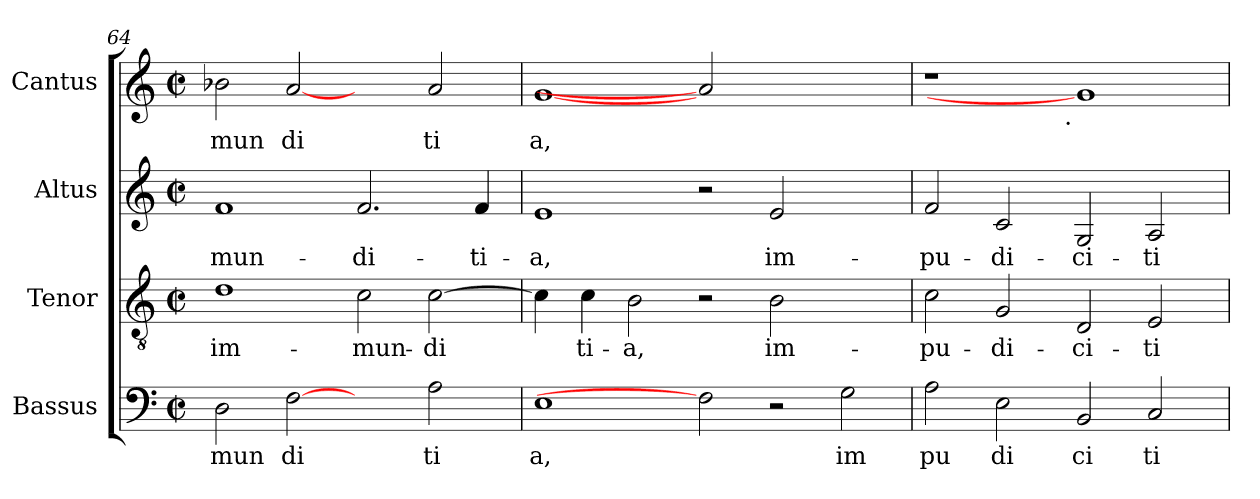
**kern	**text	**kern	**text	**kern	**text	**kern	**text
*part4	*part4	*part3	*part3	*part2	*part2	*part1	*part1
*staff4	*staff4	*staff3	*staff3	*staff2	*staff2	*staff1	*staff1
*I"Bassus	*	*I"Tenor	*	*I"Altus	*	*I"Cantus	*
*	*	*	*	*I'A	*	*I'C	*
!!LO:PB:g=z
*clefF4	*	*clefGv2	*	*clefG2	*	*clefG2	*
*k[]	*	*k[]	*	*k[]	*	*k[]	*
*C:	*	*C:	*	*C:	*	*C:	*
*M2/2	*	*M2/2	*	*M2/2	*	*M2/2	*
*met(c|)	*	*met(c|)	*	*met(c|)	*	*met(c|)	*
=64	=64	=64	=64	=64	=64	=64	=64
!	!LO:LY:b:cj	!	!LO:LY:b:cj	!	!LO:LY:b:cj	!	!LO:LY:b:cj
2D\	mun	1d	im-	1f	mun-	2b-X\	-mun
!	!LO:LY:b:cj	!	!	!	!	!	!LO:LY:b:cj
[2F	di	.	.	.	.	[2a	di
!	!	!	!LO:LY:b:cj	!	!LO:LY:b:cj	!	!
2ryy	.	2c\	-mun-	2.f/	-di-	2ryy	.
!	!LO:LY:b:cj	!	!LO:LY:b:cj	!	!	!	!LO:LY:b:cj
2A\	ti	[>2c\	-di-	.	.	2a/	ti
!	!	!	!	!	!LO:LY:b:cj	!	!
.	.	.	.	4f/	-ti-	.	.
=65	=65	=65	=65	=65	=65	=65	=65
!	!LO:LY:b:cj	!	!LO:LY:b:cj	!	!LO:LY:b:cj	!	!LO:LY:b:cj
1E	a,	4c\]	--	1e	-a,	[1g	a,
!	!	!	!LO:LY:b:cj	!	!	!	!
.	.	4c\	-ti-	.	.	.	.
!	!	!	!LO:LY:b:cj	!	!	!	!
.	.	2B\	-a,	.	.	.	.
2F]	.	2r	.	2r	.	2a]	.
!	!	!	!LO:LY:b:cj	!	!LO:LY:b:cj	!	!
2r	.	2B\	im-	2e/	im-	1ryy	.
!	!LO:LY:b:cj	!	!	!	!	!	!
2G\	im	2ryy	.	2ryy	.	.	.
=66	=66	=66	=66	=66	=66	=66	=66
!	!LO:LY:b:cj	!	!LO:LY:b:cj	!	!LO:LY:b:cj	!	!
*	*	*	*	*	*	*^	*
2A\	pu	2c\	-pu-	2f/	-pu-	1r	2ryy	.
!	!LO:LY:b:cj	!	!LO:LY:b:cj	!	!LO:LY:b:cj	!	!	!
2E\	di	2G/	-di-	2c/	-di-	.	4...ryy	.
!	!	!	!	!	!	!	!LO:TX:b:t=.	!
.	.	.	.	.	.	.	1ryy	.
!	!LO:LY:b:cj	!	!LO:LY:b:cj	!	!LO:LY:b:cj	!	!	!
2BB/	ci	2D/	-ci-	2G/	-ci-	1g]	.	.
!	!LO:LY:b:cj	!	!LO:LY:b:cj	!	!LO:LY:b:cj	!	!	!
2C/	ti	2E/	-ti-	2A/	-ti-	.	.	.
.	.	.	.	.	.	.	32ryy	.
*	*	*	*	*	*	*v	*v	*
=	=	=	=	=	=	=	=
*-	*-	*-	*-	*-	*-	*-	*-
